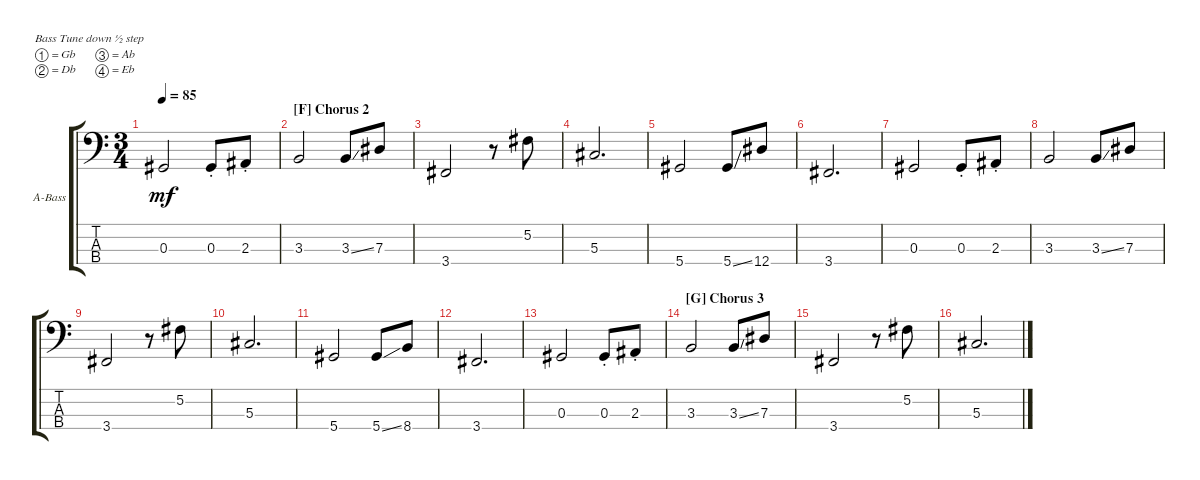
\defaultSystemsLayout 4
\bracketExtendMode groupsimilarinstruments
\firstSystemTrackNameOrientation horizontal
\otherSystemsTrackNameOrientation horizontal
\track ("Acoustic Bass" "A-Bass") {instrument acousticbass}
\staff {score tabs}
\tuning (Gb2 Db2 Ab1 Eb1)
\ts (3 4)
\tempo 85
\clef f4
\ks c
0.3.2{dy mf} 0.3{st}.8 2.3{st}.8 |
\section ("F" "Chorus 2")
3.3.2 3.3{ss}.8 7.3.8 |
3.4.2 r.8 5.2.8 |
5.3.2{d} |
5.4.2 5.4{ss}.8 12.4.8 |
3.4.2{d} |
0.3.2 0.3{st}.8 2.3{st}.8 |
3.3.2 3.3{ss}.8 7.3.8 |
3.4.2 r.8 5.2.8 |
5.3.2{d} |
5.4.2 5.4{ss}.8 8.4.8 |
3.4.2{d} |
0.3.2 0.3{st}.8 2.3{st}.8 |
\section ("G" "Chorus 3")
3.3.2 3.3{ss}.8 7.3.8 |
3.4.2 r.8 5.2.8 |
5.3.2{d}
